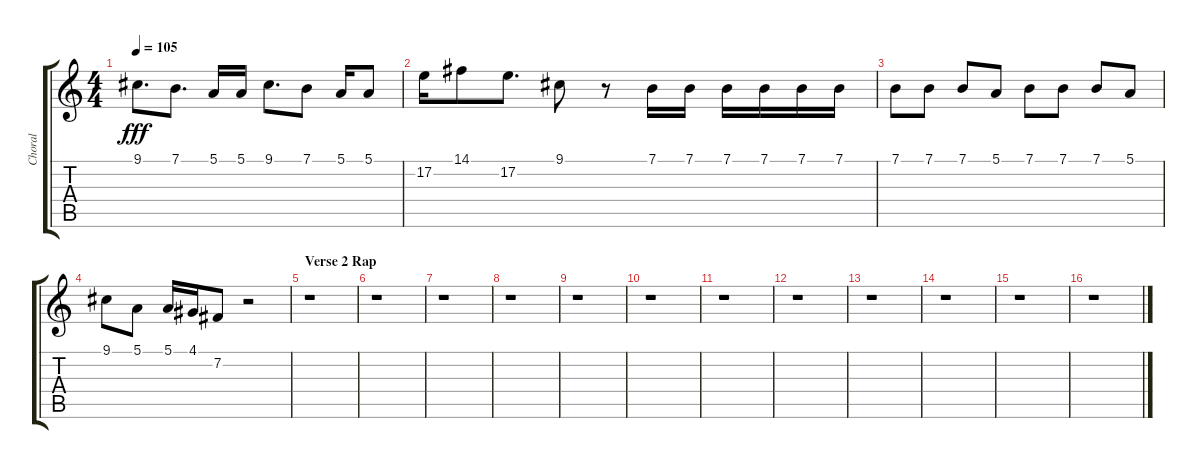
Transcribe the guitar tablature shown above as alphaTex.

\track ("Choral" "Choral") {instrument clarinet}
\staff {score tabs}
\tuning (E4 B3 G3 Eb3 A2 E2) {hide}
\ts (4 4)
\tempo 105
\clef g2
\ks c
9.1.8{d dy fff} 7.1.8{d} 5.1.16 5.1.16 9.1.8{d} 7.1.8 5.1.16 5.1.8 |
17.2.16 14.1.8 17.2.8{d} 9.1.8 r.8 7.1.16 7.1.16 7.1.16 7.1.16 7.1.16 7.1.16 |
7.1.8 7.1.8 7.1.8 5.1.8 7.1.8 7.1.8 7.1.8 5.1.8 |
9.1.8 5.1.8 5.1.16 4.1.16 7.2.8 r.2 |
\section ("" "Verse 2 Rap")
r.1 |
r.1 |
r.1 |
r.1 |
r.1 |
r.1 |
r.1 |
r.1 |
r.1 |
r.1 |
r.1 |
r.1
